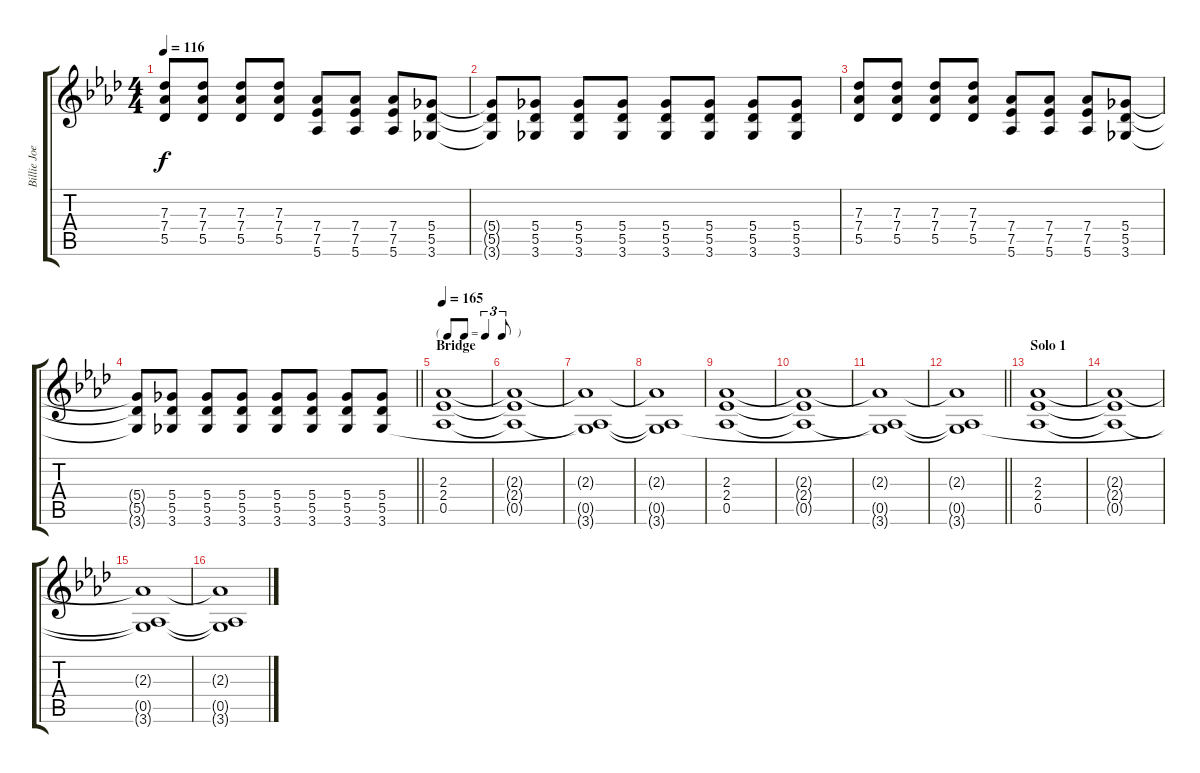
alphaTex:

\track ("Billie Joe Armstrong (Rhythm Guitar)" "Billie Joe") {instrument overdrivenguitar}
\staff {score tabs}
\tuning (Eb4 Bb3 Gb3 Db3 Ab2 Eb2) {hide}
\ts (4 4)
\tempo 116
\clef g2
\ks ab
(7.3 7.4 5.5).8{dy f} (7.3 7.4 5.5).8 (7.3 7.4 5.5).8 (7.3 7.4 5.5).8 (7.4 7.5 5.6).8 (7.4 7.5 5.6).8 (7.4 7.5 5.6).8 (5.4 5.5 3.6).8 |
(5.4{t} 5.5{t} 3.6{t}).8 (5.4 5.5 3.6).8 (5.4 5.5 3.6).8 (5.4 5.5 3.6).8 (5.4 5.5 3.6).8 (5.4 5.5 3.6).8 (5.4 5.5 3.6).8 (5.4 5.5 3.6).8 |
(7.3 7.4 5.5).8 (7.3 7.4 5.5).8 (7.3 7.4 5.5).8 (7.3 7.4 5.5).8 (7.4 7.5 5.6).8 (7.4 7.5 5.6).8 (7.4 7.5 5.6).8 (5.4 5.5 3.6).8 |
\barLineRight lightlight
(5.4{t} 5.5{t} 3.6{t}).8 (5.4 5.5 3.6).8 (5.4 5.5 3.6).8 (5.4 5.5 3.6).8 (5.4 5.5 3.6).8 (5.4 5.5 3.6).8 (5.4 5.5 3.6).8 (5.4 5.5 3.6).8 |
\tf triplet8th
\section ("" "Bridge")
\tempo 165
(2.3 2.4 0.5).1 |
(2.3{t} 2.4{t} 0.5{t}).1 |
(2.3{t} 0.5{t} 3.6{t}).1 |
(2.3{t} 0.5{t} 3.6{t}).1 |
(2.3 2.4 0.5).1 |
(2.3{t} 2.4{t} 0.5{t}).1 |
(2.3{t} 0.5{t} 3.6{t}).1 |
\barLineRight lightlight
(2.3{t} 0.5{t} 3.6{t}).1 |
\section ("" "Solo 1")
(2.3 2.4 0.5).1 |
(2.3{t} 2.4{t} 0.5{t}).1 |
(2.3{t} 0.5{t} 3.6{t}).1 |
(2.3{t} 0.5{t} 3.6{t}).1
